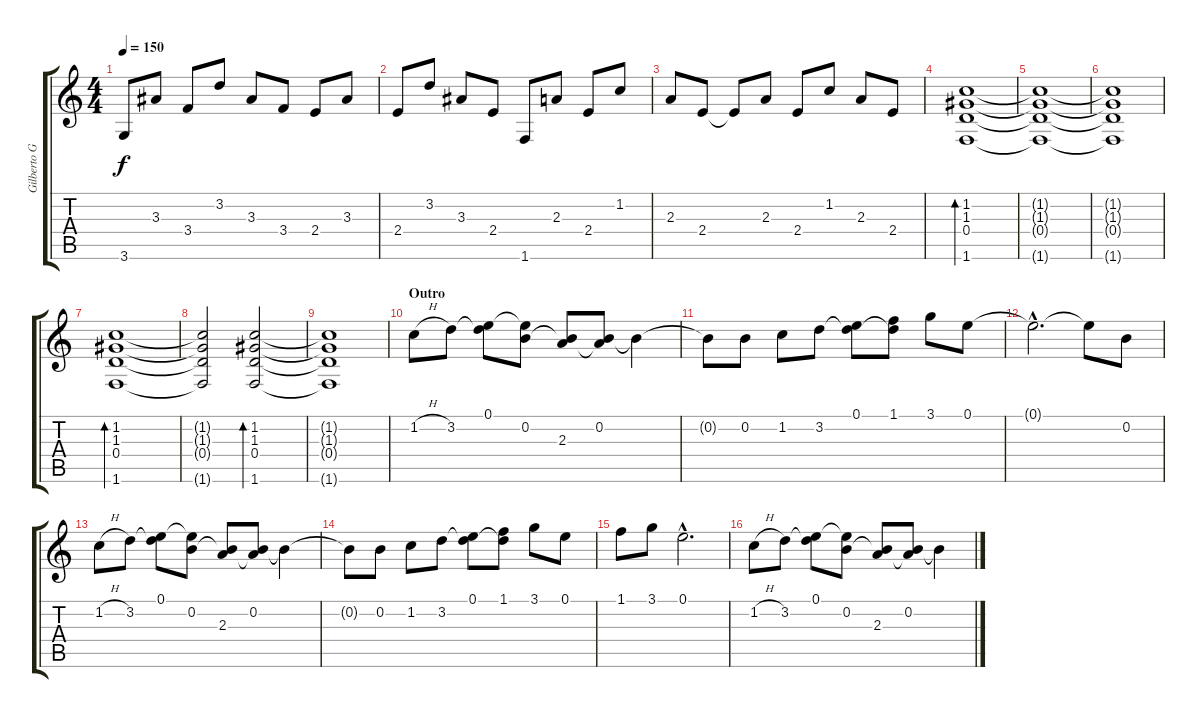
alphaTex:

\track ("Gilberto Gil (Violão)" "Gilberto G") {instrument acousticguitarnylon}
\staff {score tabs}
\tuning (E4 B3 G3 D3 A2 E2) {hide}
\ts (4 4)
\tempo 150
\clef g2
\ks c
3.6.8{dy f} 3.3.8 3.4.8 3.2.8 3.3.8 3.4.8 2.4.8 3.3.8 |
2.4.8 3.2.8 3.3.8 2.4.8 1.6.8 2.3.8 2.4.8 1.2.8 |
2.3.8 2.4.8 2.4{t}.8 2.3.8 2.4.8 1.2.8 2.3.8 2.4.8 |
(1.2 1.3 0.4 1.6).1{bd 240} |
(1.2{t} 1.3{t} 0.4{t} 1.6{t}).1 |
(1.2{t} 1.3{t} 0.4{t} 1.6{t}).1 |
(1.2 1.3 0.4 1.6).1{bd 240} |
(1.2{t} 1.3{t} 0.4{t} 1.6{t}).2 (1.2 1.3 0.4 1.6).2{bd 240} |
(1.2{t} 1.3{t} 0.4{t} 1.6{t}).1 |
\section ("" "Outro")
1.2{h}.8 3.2.8 (0.1 3.2{t}).8 (0.1{t} 0.2).8 (0.2{t} 2.3).8 (0.2 2.3{t}).8 0.2{t}.4 |
0.2{t}.8 0.2.8 1.2.8 3.2.8 (0.1 3.2{t}).8 (1.1 3.2{t}).8 3.1.8 0.1.8 |
0.1{hac t}.2{d} 0.1{t}.8 0.2.8 |
1.2{h}.8 3.2.8 (0.1 3.2{t}).8 (0.1{t} 0.2).8 (0.2{t} 2.3).8 (0.2 2.3{t}).8 0.2{t}.4 |
0.2{t}.8 0.2.8 1.2.8 3.2.8 (0.1 3.2{t}).8 (1.1 3.2{t}).8 3.1.8 0.1.8 |
1.1.8 3.1.8 0.1{hac}.2{d} |
1.2{h}.8 3.2.8 (0.1 3.2{t}).8 (0.1{t} 0.2).8 (0.2{t} 2.3).8 (0.2 2.3{t}).8 0.2{t}.4
